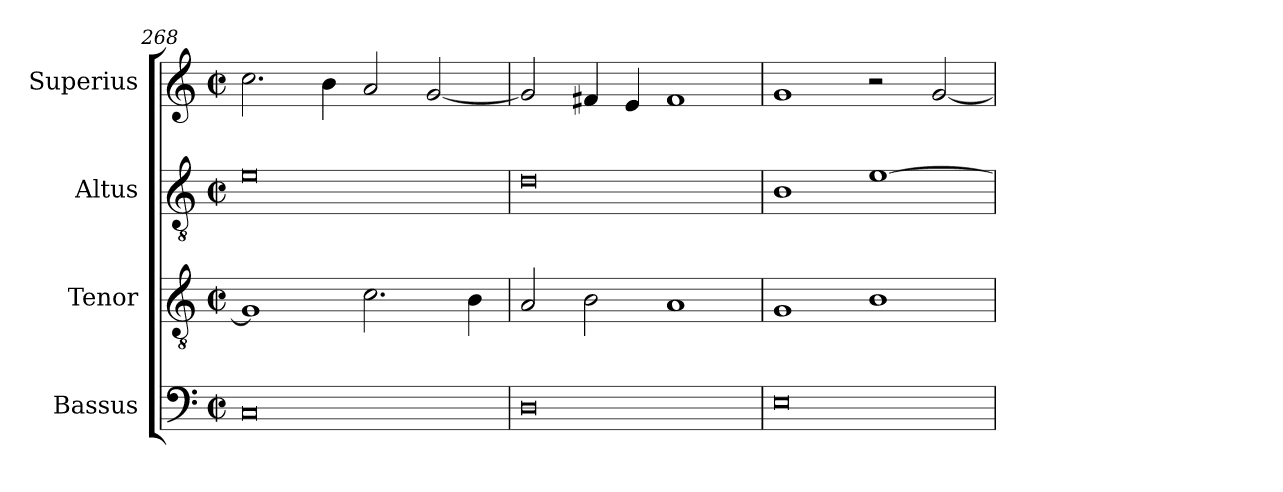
**kern	**kern	**kern	**kern
*part4	*part3	*part2	*part1
*staff4	*staff3	*staff2	*staff1
*I"Bassus	*I"Tenor	*I"Altus	*I"Superius
*I'B.	*I'T.	*	*I'S.
*clefF4	*clefGv2	*clefGv2	*clefG2
*	*ITrd7c12	*ITrd7c12	*
*k[]	*k[]	*k[]	*k[]
*C:	*C:	*C:	*C:
*M2/2	*M2/2	*M2/2	*M2/2
*met(c|)	*met(c|)	*met(c|)	*met(c|)
=268	=268	=268	=268
0Ci	1GGi]	0Ei	2.cci\
.	.	.	4bi\
.	2.Ci\	.	2ai/
.	.	.	[<2gi/
.	4BBi\	.	.
!!LO:LB:g=z
=269	=269	=269	=269
0Di	2AAi/	0Di	2gi/]
.	2BBi\	.	4f#Xi/
.	.	.	4ei/
.	1AAi	.	1f#i
=270	=270	=270	=270
0Ei	1GGi	1BBi	1gi
.	1BBi	[>1Ei	2r
.	.	.	[<2gi/
=	=	=	=
*-	*-	*-	*-
